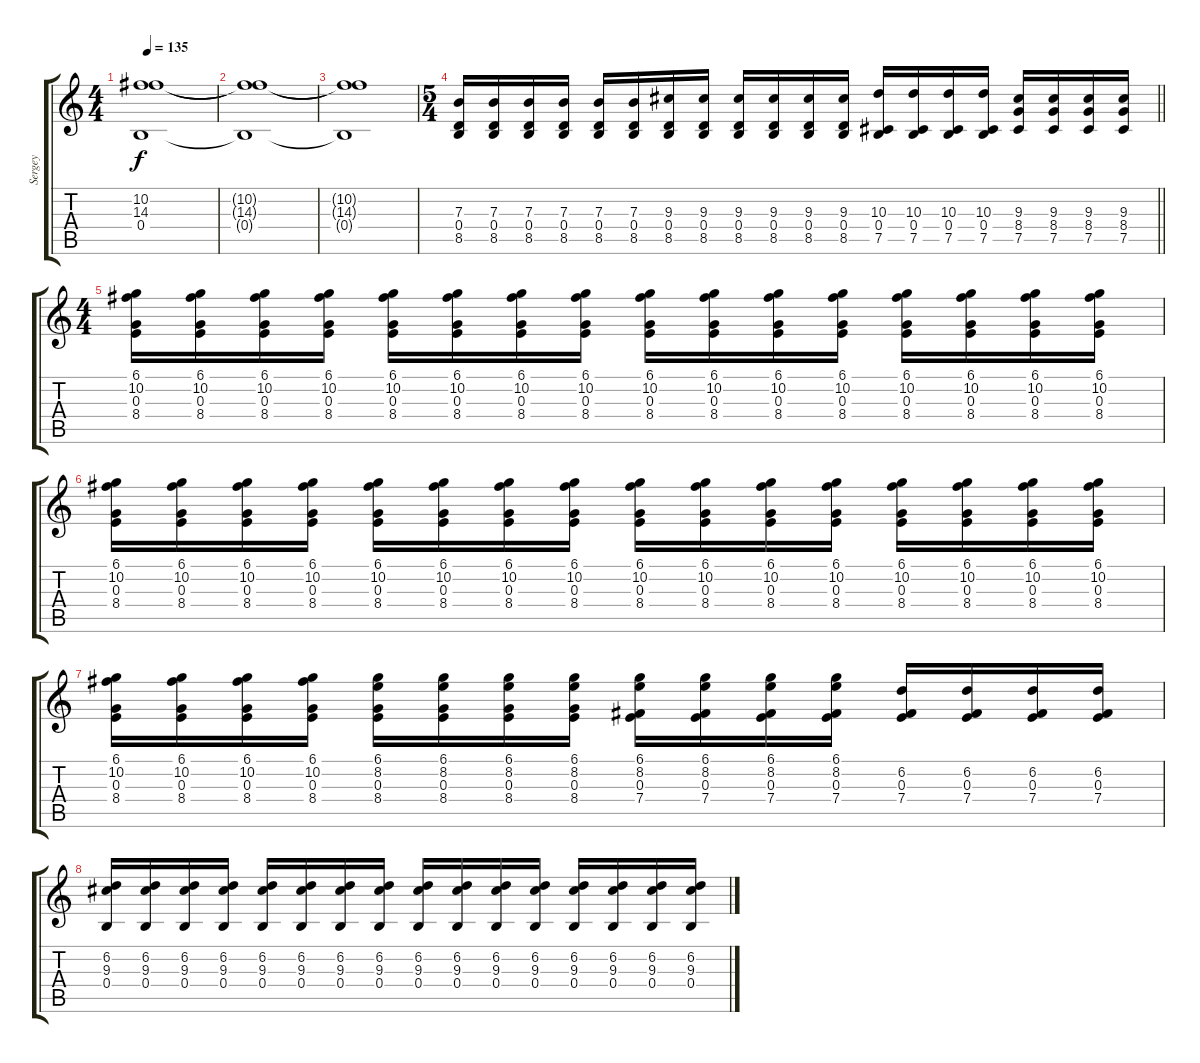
\track ("Sergey" "Sergey") {instrument distortionguitar}
\staff {score tabs}
\tuning (Db4 Ab3 E3 B2 Gb2 Db2) {hide}
\ts (4 4)
\tempo 135
\clef g2
\ks c
(10.2{t} 14.3{t} 0.4{t}).1{dy f} |
(10.2{t} 14.3{t} 0.4{t}).1 |
(10.2{t} 14.3{t} 0.4{t}).1 |
\ts (5 4)
\barLineRight lightlight
(7.3 0.4 8.5).16 (7.3 0.4 8.5).16 (7.3 0.4 8.5).16 (7.3 0.4 8.5).16 (7.3 0.4 8.5).16 (7.3 0.4 8.5).16 (9.3 0.4 8.5).16 (9.3 0.4 8.5).16 (9.3 0.4 8.5).16 (9.3 0.4 8.5).16 (9.3 0.4 8.5).16 (9.3 0.4 8.5).16 (10.3 0.4 7.5).16 (10.3 0.4 7.5).16 (10.3 0.4 7.5).16 (10.3 0.4 7.5).16 (9.3 8.4 7.5).16 (9.3 8.4 7.5).16 (9.3 8.4 7.5).16 (9.3 8.4 7.5).16 |
\ts (4 4)
(6.1 10.2 0.3 8.4).16 (6.1 10.2 0.3 8.4).16 (6.1 10.2 0.3 8.4).16 (6.1 10.2 0.3 8.4).16 (6.1 10.2 0.3 8.4).16 (6.1 10.2 0.3 8.4).16 (6.1 10.2 0.3 8.4).16 (6.1 10.2 0.3 8.4).16 (6.1 10.2 0.3 8.4).16 (6.1 10.2 0.3 8.4).16 (6.1 10.2 0.3 8.4).16 (6.1 10.2 0.3 8.4).16 (6.1 10.2 0.3 8.4).16 (6.1 10.2 0.3 8.4).16 (6.1 10.2 0.3 8.4).16 (6.1 10.2 0.3 8.4).16 |
(6.1 10.2 0.3 8.4).16 (6.1 10.2 0.3 8.4).16 (6.1 10.2 0.3 8.4).16 (6.1 10.2 0.3 8.4).16 (6.1 10.2 0.3 8.4).16 (6.1 10.2 0.3 8.4).16 (6.1 10.2 0.3 8.4).16 (6.1 10.2 0.3 8.4).16 (6.1 10.2 0.3 8.4).16 (6.1 10.2 0.3 8.4).16 (6.1 10.2 0.3 8.4).16 (6.1 10.2 0.3 8.4).16 (6.1 10.2 0.3 8.4).16 (6.1 10.2 0.3 8.4).16 (6.1 10.2 0.3 8.4).16 (6.1 10.2 0.3 8.4).16 |
(6.1 10.2 0.3 8.4).16 (6.1 10.2 0.3 8.4).16 (6.1 10.2 0.3 8.4).16 (6.1 10.2 0.3 8.4).16 (6.1 8.2 0.3 8.4).16 (6.1 8.2 0.3 8.4).16 (6.1 8.2 0.3 8.4).16 (6.1 8.2 0.3 8.4).16 (6.1 8.2 0.3 7.4).16 (6.1 8.2 0.3 7.4).16 (6.1 8.2 0.3 7.4).16 (6.1 8.2 0.3 7.4).16 (6.2 0.3 7.4).16 (6.2 0.3 7.4).16 (6.2 0.3 7.4).16 (6.2 0.3 7.4).16 |
(6.2 9.3 0.4).16 (6.2 9.3 0.4).16 (6.2 9.3 0.4).16 (6.2 9.3 0.4).16 (6.2 9.3 0.4).16 (6.2 9.3 0.4).16 (6.2 9.3 0.4).16 (6.2 9.3 0.4).16 (6.2 9.3 0.4).16 (6.2 9.3 0.4).16 (6.2 9.3 0.4).16 (6.2 9.3 0.4).16 (6.2 9.3 0.4).16 (6.2 9.3 0.4).16 (6.2 9.3 0.4).16 (6.2 9.3 0.4).16
